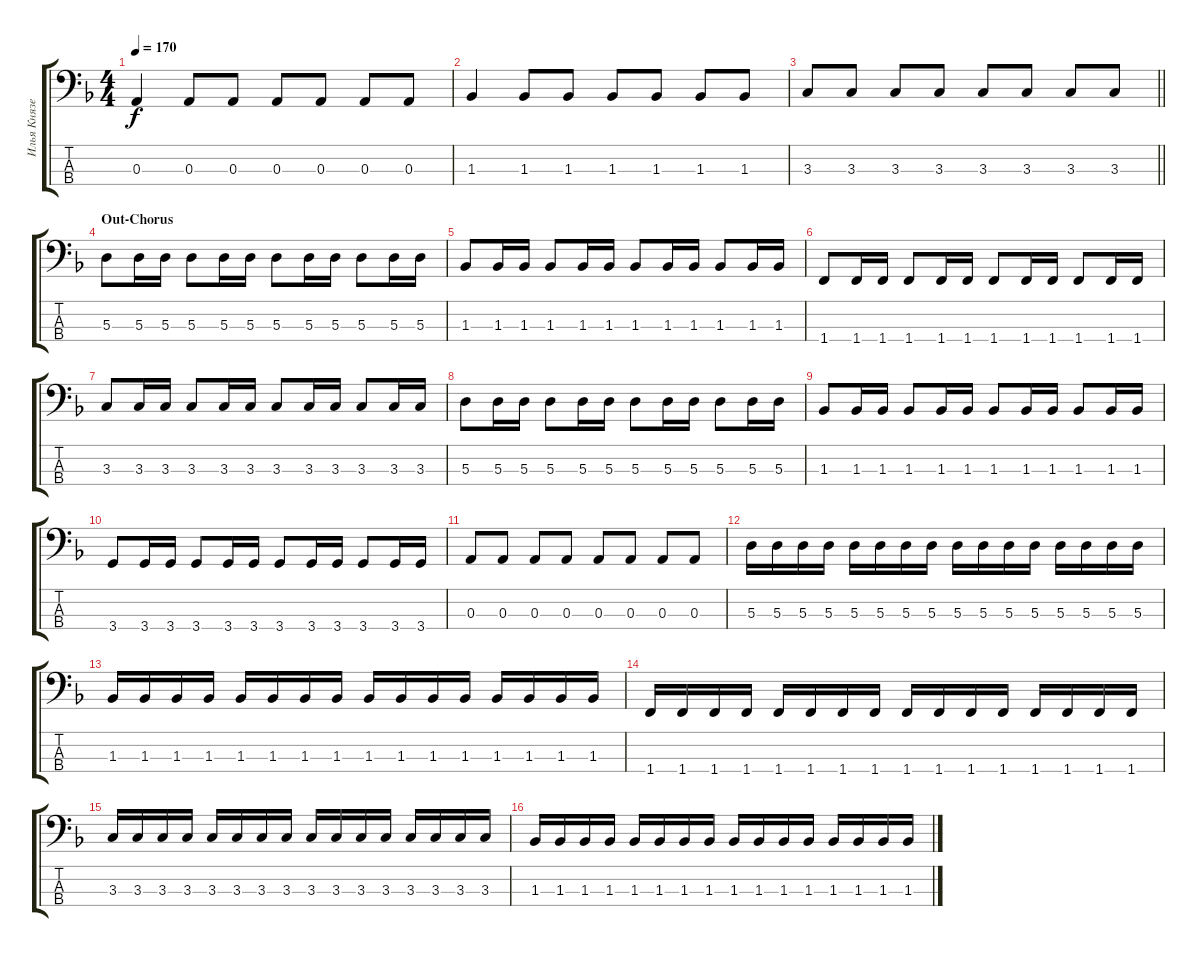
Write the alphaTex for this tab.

\track ("Илья Князев" "Илья Князе") {instrument electricbasspick}
\staff {score tabs}
\tuning (G2 D2 A1 E1) {hide}
\ts (4 4)
\tempo 170
\clef f4
\ks f
0.3.4{dy f} 0.3.8 0.3.8 0.3.8 0.3.8 0.3.8 0.3.8 |
1.3.4 1.3.8 1.3.8 1.3.8 1.3.8 1.3.8 1.3.8 |
\barLineRight lightlight
3.3.8 3.3.8 3.3.8 3.3.8 3.3.8 3.3.8 3.3.8 3.3.8 |
\section ("" "Out-Chorus")
5.3.8 5.3.16 5.3.16 5.3.8 5.3.16 5.3.16 5.3.8 5.3.16 5.3.16 5.3.8 5.3.16 5.3.16 |
1.3.8 1.3.16 1.3.16 1.3.8 1.3.16 1.3.16 1.3.8 1.3.16 1.3.16 1.3.8 1.3.16 1.3.16 |
1.4.8 1.4.16 1.4.16 1.4.8 1.4.16 1.4.16 1.4.8 1.4.16 1.4.16 1.4.8 1.4.16 1.4.16 |
3.3.8 3.3.16 3.3.16 3.3.8 3.3.16 3.3.16 3.3.8 3.3.16 3.3.16 3.3.8 3.3.16 3.3.16 |
5.3.8 5.3.16 5.3.16 5.3.8 5.3.16 5.3.16 5.3.8 5.3.16 5.3.16 5.3.8 5.3.16 5.3.16 |
1.3.8 1.3.16 1.3.16 1.3.8 1.3.16 1.3.16 1.3.8 1.3.16 1.3.16 1.3.8 1.3.16 1.3.16 |
3.4.8 3.4.16 3.4.16 3.4.8 3.4.16 3.4.16 3.4.8 3.4.16 3.4.16 3.4.8 3.4.16 3.4.16 |
0.3.8 0.3.8 0.3.8 0.3.8 0.3.8 0.3.8 0.3.8 0.3.8 |
5.3.16 5.3.16 5.3.16 5.3.16 5.3.16 5.3.16 5.3.16 5.3.16 5.3.16 5.3.16 5.3.16 5.3.16 5.3.16 5.3.16 5.3.16 5.3.16 |
1.3.16 1.3.16 1.3.16 1.3.16 1.3.16 1.3.16 1.3.16 1.3.16 1.3.16 1.3.16 1.3.16 1.3.16 1.3.16 1.3.16 1.3.16 1.3.16 |
1.4.16 1.4.16 1.4.16 1.4.16 1.4.16 1.4.16 1.4.16 1.4.16 1.4.16 1.4.16 1.4.16 1.4.16 1.4.16 1.4.16 1.4.16 1.4.16 |
3.3.16 3.3.16 3.3.16 3.3.16 3.3.16 3.3.16 3.3.16 3.3.16 3.3.16 3.3.16 3.3.16 3.3.16 3.3.16 3.3.16 3.3.16 3.3.16 |
1.3.16 1.3.16 1.3.16 1.3.16 1.3.16 1.3.16 1.3.16 1.3.16 1.3.16 1.3.16 1.3.16 1.3.16 1.3.16 1.3.16 1.3.16 1.3.16
